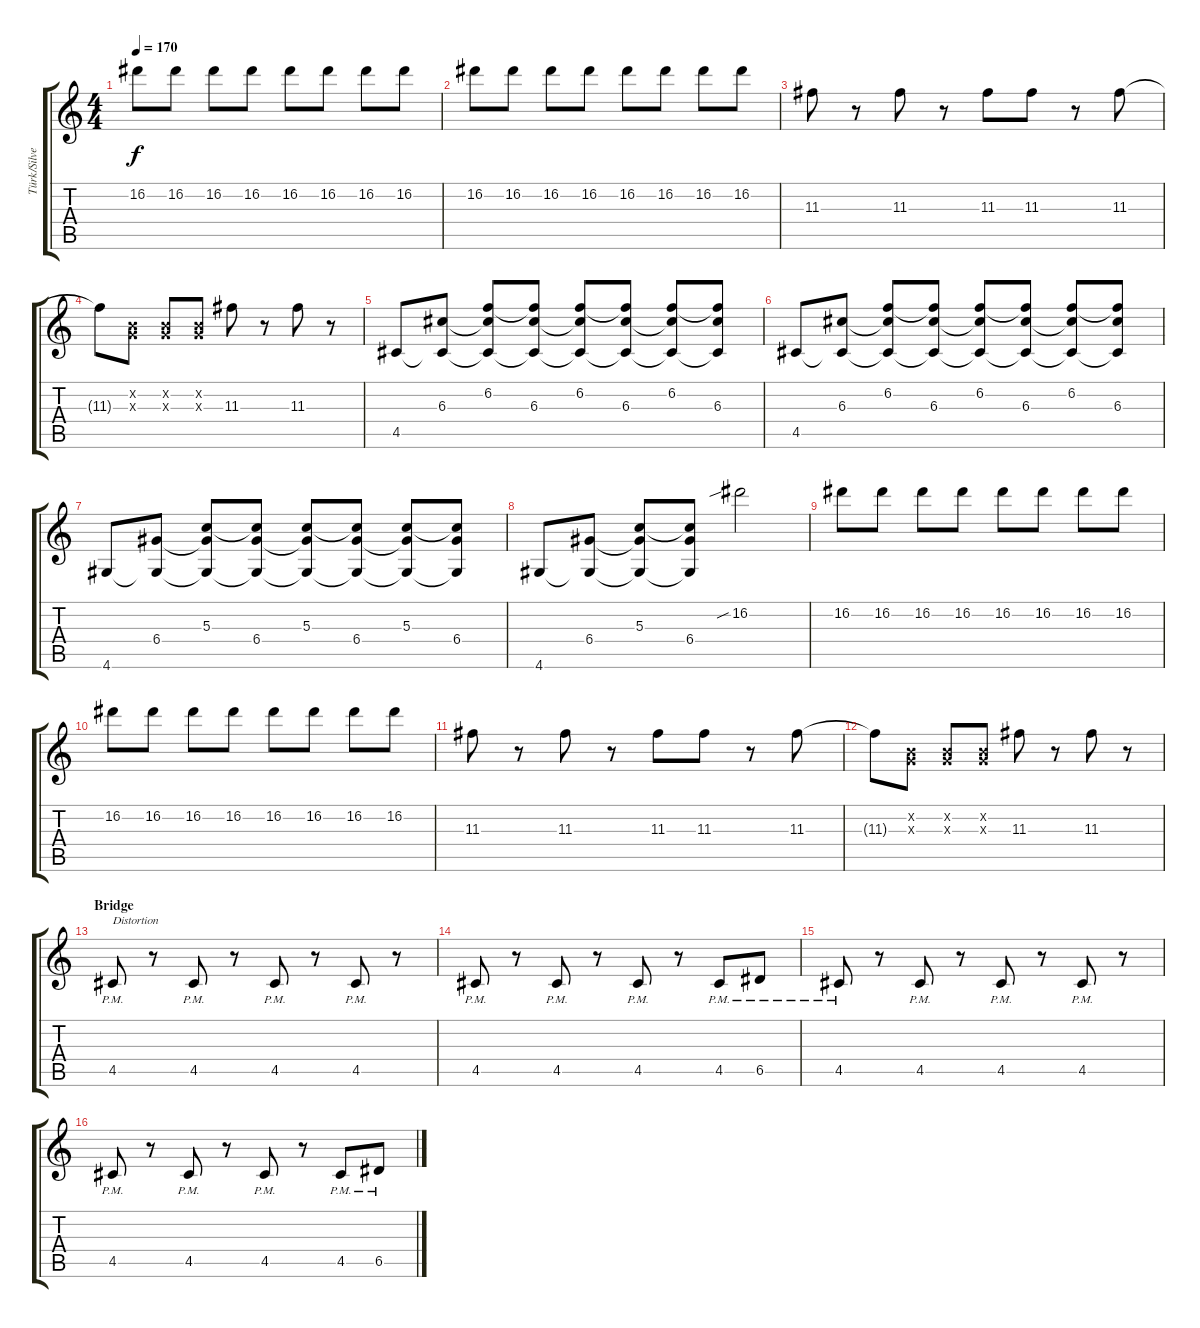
\track ("Türk/Silver" "Türk/Silve") {instrument electricguitarclean}
\staff {score tabs}
\tuning (E4 B3 G3 D3 A2 E2) {hide}
\ts (4 4)
\tempo 170
\clef g2
\ks c
16.2.8{dy f} 16.2.8 16.2.8 16.2.8 16.2.8 16.2.8 16.2.8 16.2.8 |
16.2.8 16.2.8 16.2.8 16.2.8 16.2.8 16.2.8 16.2.8 16.2.8 |
11.3.8 r.8 11.3.8 r.8 11.3.8 11.3.8 r.8 11.3.8 |
11.3{t}.8 (0.2{x} 0.3{x}).8 (0.2{x} 0.3{x}).8 (0.2{x} 0.3{x}).8 11.3.8 r.8 11.3.8 r.8 |
4.5.8 (6.3 4.5{t}).8 (6.2 6.3{t} 4.5{t}).8 (6.2{t} 6.3 4.5{t}).8 (6.2 6.3{t} 4.5{t}).8 (6.2{t} 6.3 4.5{t}).8 (6.2 6.3{t} 4.5{t}).8 (6.2{t} 6.3 4.5{t}).8 |
4.5.8 (6.3 4.5{t}).8 (6.2 6.3{t} 4.5{t}).8 (6.2{t} 6.3 4.5{t}).8 (6.2 6.3{t} 4.5{t}).8 (6.2{t} 6.3 4.5{t}).8 (6.2 6.3{t} 4.5{t}).8 (6.2{t} 6.3 4.5{t}).8 |
4.6.8 (6.4 4.6{t}).8 (5.3 6.4{t} 4.6{t}).8 (5.3{t} 6.4 4.6{t}).8 (5.3 6.4{t} 4.6{t}).8 (5.3{t} 6.4 4.6{t}).8 (5.3 6.4{t} 4.6{t}).8 (5.3{t} 6.4 4.6{t}).8 |
4.6.8 (6.4 4.6{t}).8 (5.3 6.4{t} 4.6{t}).8 (5.3{t} 6.4 4.6{t}).8 16.2{sib}.2 |
16.2.8 16.2.8 16.2.8 16.2.8 16.2.8 16.2.8 16.2.8 16.2.8 |
16.2.8 16.2.8 16.2.8 16.2.8 16.2.8 16.2.8 16.2.8 16.2.8 |
11.3.8 r.8 11.3.8 r.8 11.3.8 11.3.8 r.8 11.3.8 |
11.3{t}.8 (0.2{x} 0.3{x}).8 (0.2{x} 0.3{x}).8 (0.2{x} 0.3{x}).8 11.3.8 r.8 11.3.8 r.8 |
\section ("" "Bridge")
4.5{pm}.8{txt "Distortion" instrument overdrivenguitar} r.8 4.5{pm}.8 r.8 4.5{pm}.8 r.8 4.5{pm}.8 r.8 |
4.5{pm}.8 r.8 4.5{pm}.8 r.8 4.5{pm}.8 r.8 4.5{pm}.8 6.5{pm}.8 |
4.5{pm}.8 r.8 4.5{pm}.8 r.8 4.5{pm}.8 r.8 4.5{pm}.8 r.8 |
4.5{pm}.8 r.8 4.5{pm}.8 r.8 4.5{pm}.8 r.8 4.5{pm}.8 6.5{pm}.8
